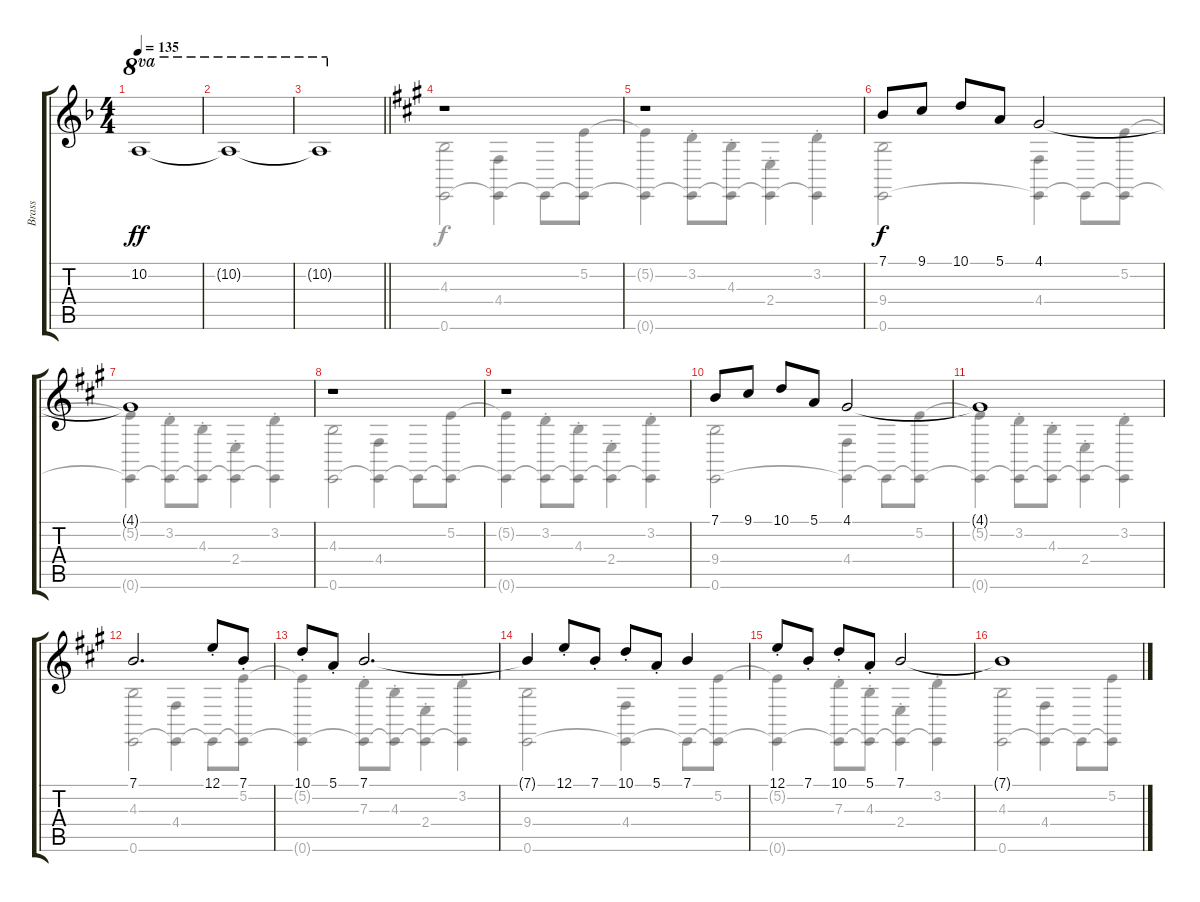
\track ("Brass" "Brass") {instrument brasssection}
\staff {score tabs}
\tuning (E4 B3 G3 D3 A2 E2) {hide}
\voice
\ts (4 4)
\tempo 135
\clef g2
\ks f
10.2{t}.1{ot 8va dy ff} |
10.2{t}.1{ot 8va} |
\barLineRight lightlight
10.2{t}.1{ot 8va} |
\ks a
r.1 |
r.1 |
7.1.8{dy f} 9.1.8 10.1.8 5.1.8 4.1.2 |
4.1{t}.1 |
r.1 |
r.1 |
7.1.8 9.1.8 10.1.8 5.1.8 4.1.2 |
4.1{t}.1 |
7.1.2{d} 12.1{st}.8 7.1{st}.8 |
10.1{st}.8 5.1{st}.8 7.1.2{d} |
7.1{t}.4 12.1{st}.8 7.1{st}.8 10.1{st}.8 5.1{st}.8 7.1.4 |
12.1{st}.8 7.1{st}.8 10.1{st}.8 5.1{st}.8 7.1.2 |
7.1{t}.1
\voice
\clef g2
\ottava regular
\simile none
\ks f
|
|
\barLineRight lightlight
|
\ks a
(4.3 0.6).2 (4.4 0.6{t}).4 0.6{t}.8 (5.2 0.6{t}).8 |
(5.2{t} 0.6{t}).4 (3.2{st} 0.6{t}).8 (4.3{st} 0.6{t}).8 (2.4{st} 0.6{t}).4 (3.2{st} 0.6{t}).4 |
(9.4 0.6).2 (4.4 0.6{t}).4 0.6{t}.8 (5.2 0.6{t}).8 |
(5.2{t} 0.6{t}).4 (3.2{st} 0.6{t}).8 (4.3{st} 0.6{t}).8 (2.4{st} 0.6{t}).4 (3.2{st} 0.6{t}).4 |
(4.3 0.6).2 (4.4 0.6{t}).4 0.6{t}.8 (5.2 0.6{t}).8 |
(5.2{t} 0.6{t}).4 (3.2{st} 0.6{t}).8 (4.3{st} 0.6{t}).8 (2.4{st} 0.6{t}).4 (3.2{st} 0.6{t}).4 |
(9.4 0.6).2 (4.4 0.6{t}).4 0.6{t}.8 (5.2 0.6{t}).8 |
(5.2{t} 0.6{t}).4 (3.2{st} 0.6{t}).8 (4.3{st} 0.6{t}).8 (2.4{st} 0.6{t}).4 (3.2{st} 0.6{t}).4 |
(4.3 0.6).2 (4.4 0.6{t}).4 0.6{t}.8 (5.2 0.6{t}).8 |
(5.2{t} 0.6{t}).4 (7.3{st} 0.6{t}).8 (4.3{st} 0.6{t}).8 (2.4{st} 0.6{t}).4 (3.2{st} 0.6{t}).4 |
(9.4 0.6).2 (4.4 0.6{t}).4 0.6{t}.8 (5.2 0.6{t}).8 |
(5.2{t} 0.6{t}).4 (7.3{st} 0.6{t}).8 (4.3{st} 0.6{t}).8 (2.4{st} 0.6{t}).4 (3.2{st} 0.6{t}).4 |
(4.3 0.6).2 (4.4 0.6{t}).4 0.6{t}.8 (5.2 0.6{t}).8
